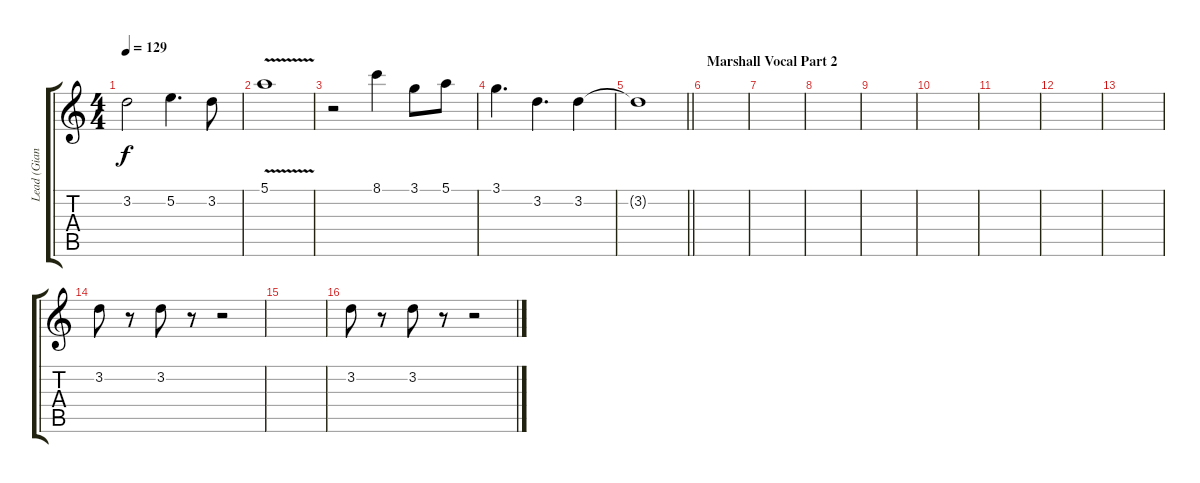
\track ("Lead (Gianni)" "Lead (Gian") {instrument acousticguitarsteel}
\staff {score tabs}
\tuning (E4 B3 G3 D3 A2 E2) {hide}
\ts (4 4)
\tempo 129
\clef g2
\ks c
3.2{t}.2{dy f} 5.2.4{d} 3.2.8 |
5.1{v}.1 |
r.2 8.1.4 3.1.8 5.1.8 |
3.1.4{d} 3.2.4{d} 3.2.4 |
\barLineRight lightlight
3.2{t}.1 |
\section ("" "Marshall Vocal Part 2")
|
|
|
|
|
|
|
|
3.2.8 r.8 3.2.8 r.8 r.2 |
|
3.2.8 r.8 3.2.8 r.8 r.2
